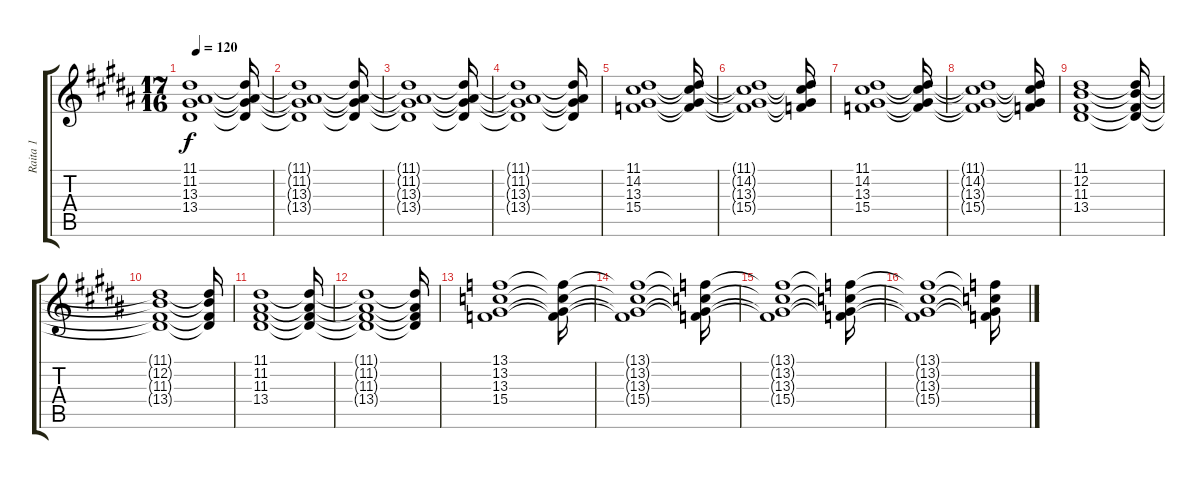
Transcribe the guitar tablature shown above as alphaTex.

\track ("Raita 1" "Raita 1") {instrument pad7halo}
\staff {score tabs}
\tuning (E4 B3 G3 D3 A2 E2) {hide}
\ts (17 16)
\tempo 120
\clef g2
\ks g#minor
(11.1 11.2 13.3 13.4).1{dy f} (11.1{t} 11.2{t} 13.3{t} 13.4{t}).16 |
(11.1{t} 11.2{t} 13.3{t} 13.4{t}).1 (11.1{t} 11.2{t} 13.3{t} 13.4{t}).16 |
(11.1{t} 11.2{t} 13.3{t} 13.4{t}).1 (11.1{t} 11.2{t} 13.3{t} 13.4{t}).16 |
(11.1{t} 11.2{t} 13.3{t} 13.4{t}).1 (11.1{t} 11.2{t} 13.3{t} 13.4{t}).16 |
(11.1 14.2 13.3 15.4).1 (11.1{t} 14.2{t} 13.3{t} 15.4{t}).16 |
(11.1{t} 14.2{t} 13.3{t} 15.4{t}).1 (11.1{t} 14.2{t} 13.3{t} 15.4{t}).16 |
(11.1 14.2 13.3 15.4).1 (11.1{t} 14.2{t} 13.3{t} 15.4{t}).16 |
(11.1{t} 14.2{t} 13.3{t} 15.4{t}).1 (11.1{t} 14.2{t} 13.3{t} 15.4{t}).16 |
(11.1 12.2 11.3 13.4).1 (11.1{t} 12.2{t} 11.3{t} 13.4{t}).16 |
(11.1{t} 12.2{t} 11.3{t} 13.4{t}).1 (11.1{t} 12.2{t} 11.3{t} 13.4{t}).16 |
(11.1 11.2 11.3 13.4).1 (11.1{t} 11.2{t} 11.3{t} 13.4{t}).16 |
(11.1{t} 11.2{t} 11.3{t} 13.4{t}).1 (11.1{t} 11.2{t} 11.3{t} 13.4{t}).16 |
(13.1 13.2 13.3 15.4).1 (13.1{t} 13.2{t} 13.3{t} 15.4{t}).16 |
(13.1{t} 13.2{t} 13.3{t} 15.4{t}).1 (13.1{t} 13.2{t} 13.3{t} 15.4{t}).16 |
(13.1{t} 13.2{t} 13.3{t} 15.4{t}).1 (13.1{t} 13.2{t} 13.3{t} 15.4{t}).16 |
(13.1{t} 13.2{t} 13.3{t} 15.4{t}).1 (13.1{t} 13.2{t} 13.3{t} 15.4{t}).16
